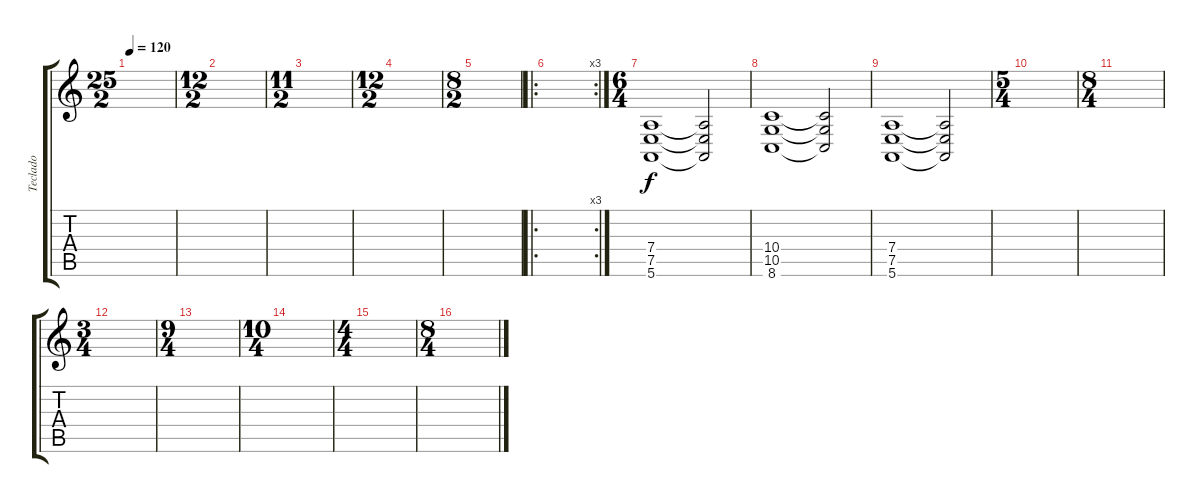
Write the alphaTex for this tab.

\track ("Teclado" "Teclado") {instrument lead2sawtooth}
\staff {score tabs}
\tuning (E4 B3 G3 D3 A2 E2) {hide}
\ts (25 2)
\tempo 120
\clef g2
\ks c
|
\ts (12 2)
|
\ts (11 2)
|
\ts (12 2)
|
\ts (8 2)
|
\ro
\rc 3
|
\ts (6 4)
(7.4 7.5 5.6).1 (7.4{t} 7.5{t} 5.6{t}).2 |
(10.4 10.5 8.6).1 (10.4{t} 10.5{t} 8.6{t}).2 |
(7.4 7.5 5.6).1 (7.4{t} 7.5{t} 5.6{t}).2 |
\ts (5 4)
|
\ts (8 4)
|
\ts (3 4)
|
\ts (9 4)
|
\ts (10 4)
|
\ts (4 4)
|
\ts (8 4)
